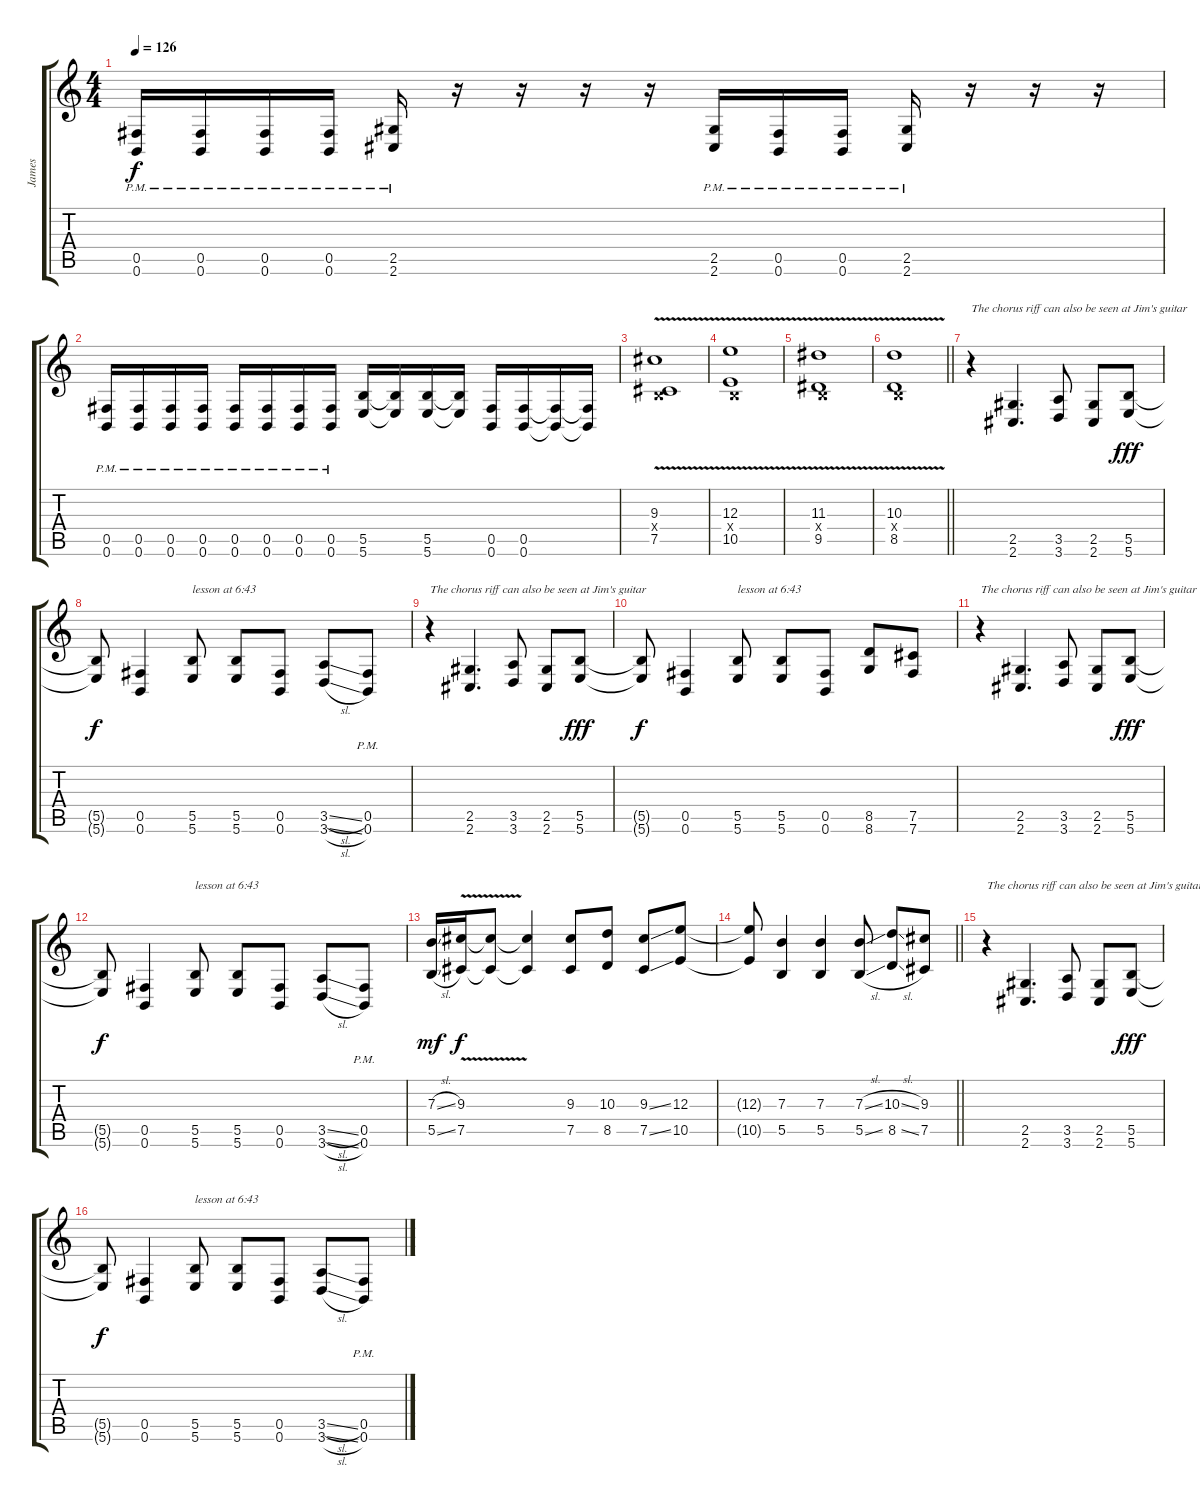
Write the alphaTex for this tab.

\track ("James" "James") {instrument distortionguitar}
\staff {score tabs}
\tuning (C4 Ab3 E3 B2 Gb2 B1) {hide}
\ts (4 4)
\tempo 126
\clef g2
\ks c
(0.5{pm} 0.6).16{dy f} (0.5{pm} 0.6).16 (0.5{pm} 0.6).16 (0.5{pm} 0.6).16 (2.5{pm} 2.6).16 r.16 r.16 r.16 r.16 (2.5{pm} 2.6).16 (0.5{pm} 0.6).16 (0.5{pm} 0.6).16 (2.5{pm} 2.6).16 r.16 r.16 r.16 |
(0.5{pm} 0.6).16 (0.5{pm} 0.6).16 (0.5{pm} 0.6).16 (0.5{pm} 0.6).16 (0.5{pm} 0.6).16 (0.5{pm} 0.6).16 (0.5{pm} 0.6).16 (0.5{pm} 0.6{pm}).16 (5.5 5.6).16 (5.5{t} 5.6{t}).16 (5.5 5.6).16 (5.5{t} 5.6{t}).16 (0.5 0.6).16 (0.5 0.6).16 (0.5{t} 0.6{t}).16 (0.5{t} 0.6{t}).16 |
(9.3{v} 0.4{x} 7.5).1 |
(12.3 0.4{x} 10.5{v}).1 |
(11.3{v} 0.4{x} 9.5).1 |
\barLineRight lightlight
(10.3 0.4{x} 8.5{v}).1 |
r.4{txt "The chorus riff can also be seen at Jim's guitar"} (2.5 2.6).4{d} (3.5 3.6).8 (2.5 2.6).8 (5.5 5.6).8{dy fff} |
(5.5{t} 5.6{t}).8{dy f} (0.5 0.6).4 (5.5 5.6).8{txt "lesson at 6:43"} (5.5 5.6).8 (0.5 0.6).8 (3.5{sl} 3.6{sl}).8 (0.5{pm} 0.6{pm}).8 |
r.4{txt "The chorus riff can also be seen at Jim's guitar"} (2.5 2.6).4{d} (3.5 3.6).8 (2.5 2.6).8 (5.5 5.6).8{dy fff} |
(5.5{t} 5.6{t}).8{dy f} (0.5 0.6).4 (5.5 5.6).8{txt "lesson at 6:43"} (5.5 5.6).8 (0.5 0.6).8 (8.5 8.6).8 (7.5 7.6).8 |
r.4{txt "The chorus riff can also be seen at Jim's guitar"} (2.5 2.6).4{d} (3.5 3.6).8 (2.5 2.6).8 (5.5 5.6).8{dy fff} |
(5.5{t} 5.6{t}).8{dy f} (0.5 0.6).4 (5.5 5.6).8{txt "lesson at 6:43"} (5.5 5.6).8 (0.5 0.6).8 (3.5{sl} 3.6{sl}).8 (0.5{pm} 0.6{pm}).8 |
(7.3{sl} 5.5{sl}).16{dy mf} (9.3{v} 7.5{v}).16{dy f} (9.3{t} 7.5{t}).8 (9.3{t} 7.5{t}).4 (9.3 7.5).8 (10.3 8.5).8 (9.3{ss} 7.5{ss}).8 (12.3 10.5).8 |
\barLineRight lightlight
(12.3{t} 10.5{t}).8 (7.3 5.5).4 (7.3 5.5).4 (7.3{sl} 5.5{sl}).8 (10.3{sl} 8.5{sl}).8 (9.3 7.5).8 |
r.4{txt "The chorus riff can also be seen at Jim's guitar"} (2.5 2.6).4{d} (3.5 3.6).8 (2.5 2.6).8 (5.5 5.6).8{dy fff} |
(5.5{t} 5.6{t}).8{dy f} (0.5 0.6).4 (5.5 5.6).8{txt "lesson at 6:43"} (5.5 5.6).8 (0.5 0.6).8 (3.5{sl} 3.6{sl}).8 (0.5{pm} 0.6{pm}).8
